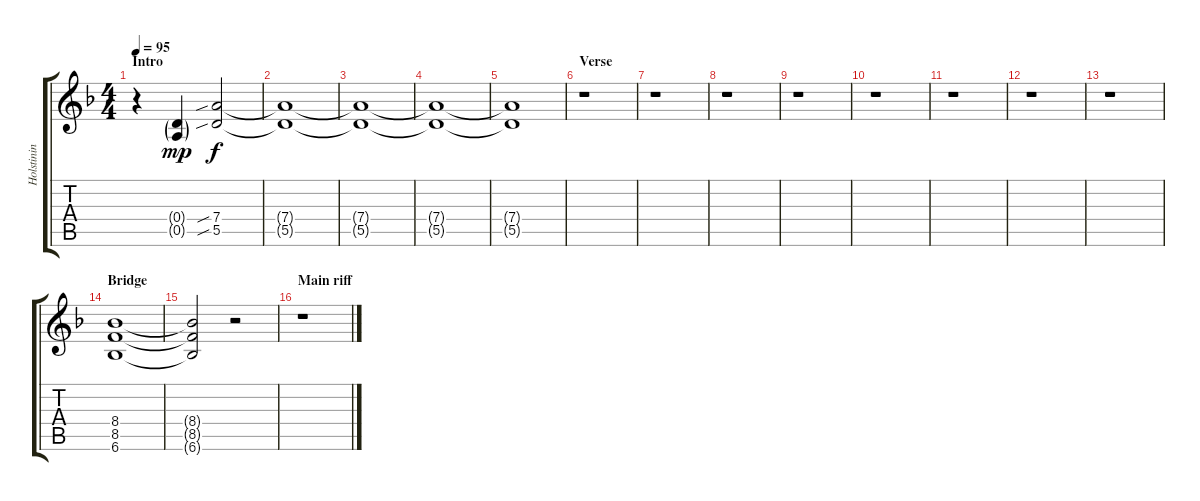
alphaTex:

\track ("Holstinin" "Holstinin") {instrument distortionguitar}
\staff {score tabs}
\tuning (E4 B3 G3 D3 A2 E2) {hide}
\ts (4 4)
\section ("" "Intro ")
\tempo 95
\clef g2
\ks f
r.4{dy mp instrument distortionguitar} (0.4{g} 0.5{g}).4 (7.4{sib} 5.5{sib}).2{dy f} |
(7.4{t} 5.5{t}).1 |
(7.4{t} 5.5{t}).1 |
(7.4{t} 5.5{t}).1 |
(7.4{t} 5.5{t}).1 |
\section ("" "Verse")
r.1 |
r.1 |
r.1 |
r.1 |
r.1 |
r.1 |
r.1 |
r.1 |
\section ("" "Bridge")
(8.4 8.5 6.6).1 |
(8.4{t} 8.5{t} 6.6{t}).2 r.2 |
\section ("" "Main riff")
r.1
